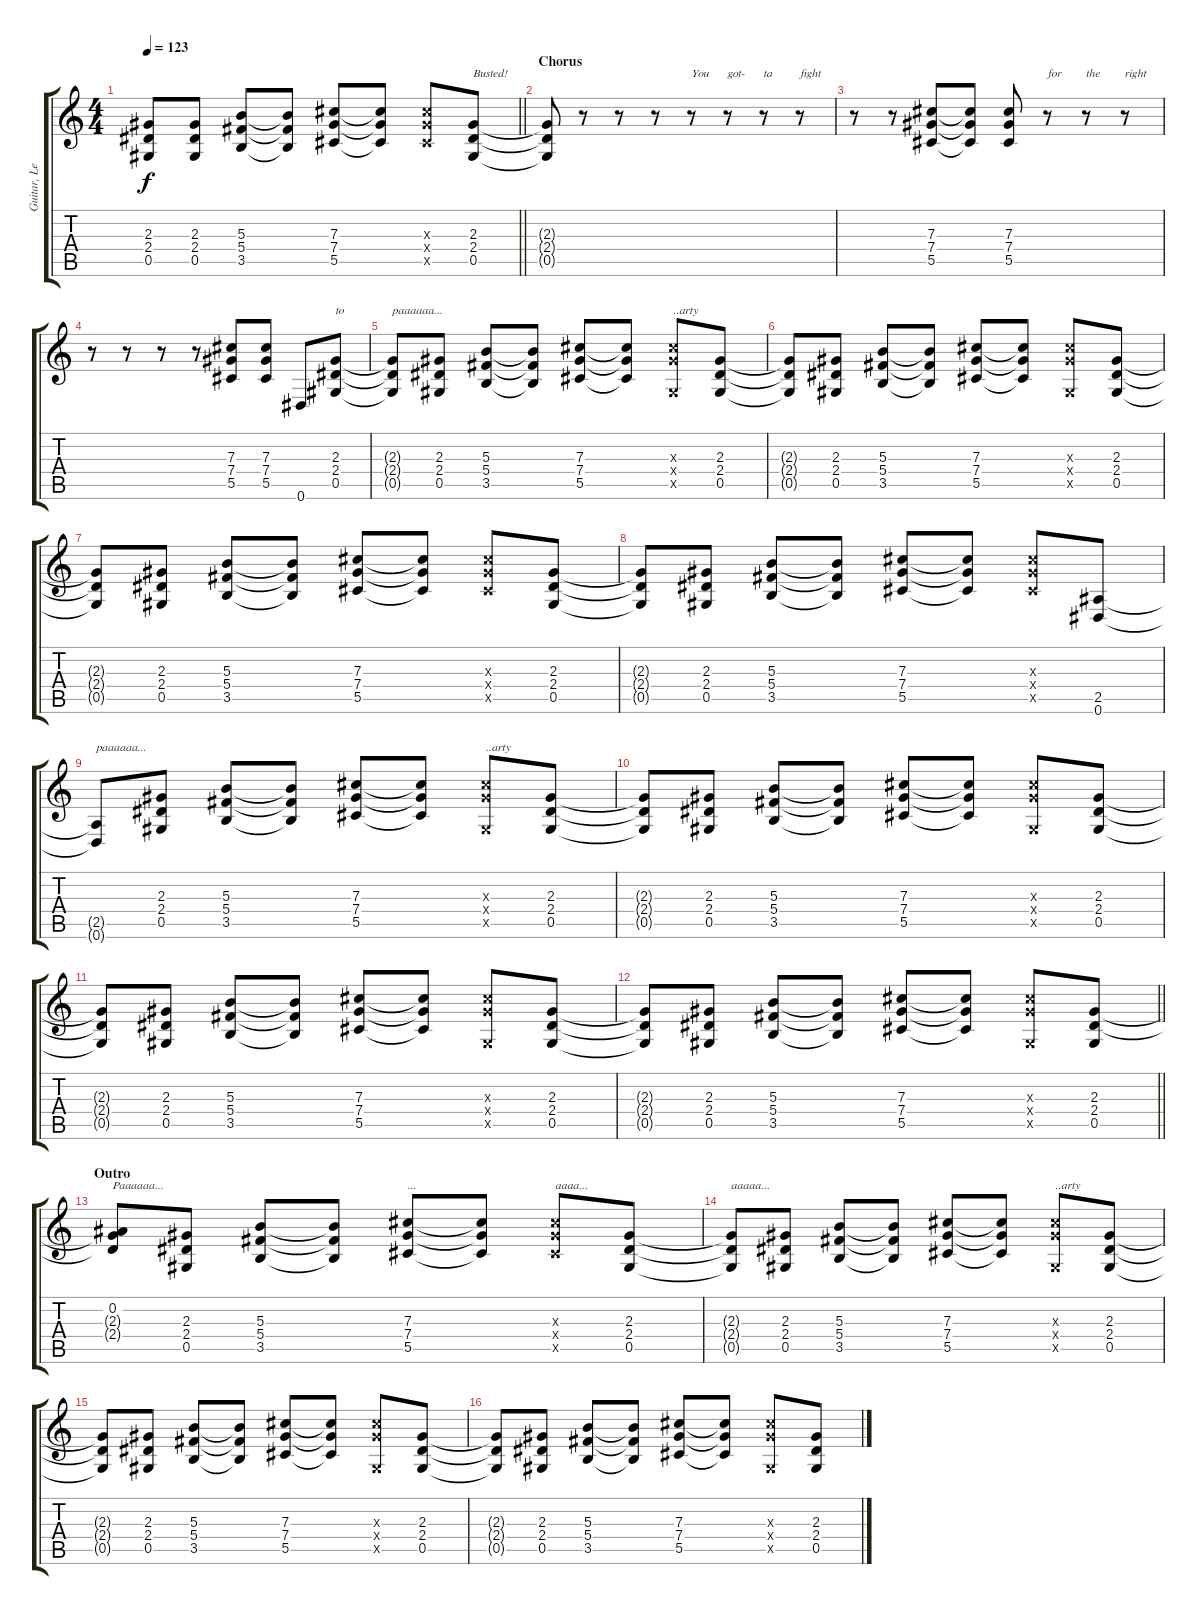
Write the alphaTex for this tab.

\track ("Guitar, Lead" "Guitar, Le") {instrument distortionguitar}
\staff {score tabs}
\tuning (Eb4 Bb3 Gb3 Db3 Ab2 Eb2) {hide}
\ts (4 4)
\tempo 123
\clef g2
\barLineRight lightlight
\ks c
(2.3{t} 2.4{t} 0.5{t}).8{dy f} (2.3 2.4 0.5).8 (5.3 5.4 3.5).8 (5.3{t} 5.4{t} 3.5{t}).8 (7.3 7.4 5.5).8 (7.3{t} 7.4{t} 5.5{t}).8 (7.3{x} 7.4{x} 5.5{x}).8 (2.3 2.4 0.5).8{txt "Busted!"} |
\section ("" "Chorus")
(2.3{t} 2.4{t} 0.5{t}).8 r.8 r.8 r.8 r.8{txt "You"} r.8{txt "got-"} r.8{txt "ta"} r.8{txt "fight"} |
r.8 r.8 (7.3 7.4 5.5).8 (7.3{t} 7.4{t} 5.5{t}).8 (7.3 7.4 5.5).8 r.8{txt "for"} r.8{txt "the"} r.8{txt "right"} |
r.8 r.8 r.8 r.8 (7.3 7.4 5.5).8 (7.3 7.4 5.5).8 0.6.8 (2.3 2.4 0.5).8{txt "to"} |
(2.3{t} 2.4{t} 0.5{t}).8{txt "paaaaaa..."} (2.3 2.4 0.5).8 (5.3 5.4 3.5).8 (5.3{t} 5.4{t} 3.5{t}).8 (7.3 7.4 5.5).8 (7.3{t} 7.4{t} 5.5{t}).8 (7.3{x} 7.4{x} 0.5{x}).8{txt "..arty"} (2.3 2.4 0.5).8 |
(2.3{t} 2.4{t} 0.5{t}).8 (2.3 2.4 0.5).8 (5.3 5.4 3.5).8 (5.3{t} 5.4{t} 3.5{t}).8 (7.3 7.4 5.5).8 (7.3{t} 7.4{t} 5.5{t}).8 (7.3{x} 7.4{x} 0.5{x}).8 (2.3 2.4 0.5).8 |
(2.3{t} 2.4{t} 0.5{t}).8 (2.3 2.4 0.5).8 (5.3 5.4 3.5).8 (5.3{t} 5.4{t} 3.5{t}).8 (7.3 7.4 5.5).8 (7.3{t} 7.4{t} 5.5{t}).8 (7.3{x} 7.4{x} 5.5{x}).8 (2.3 2.4 0.5).8 |
(2.3{t} 2.4{t} 0.5{t}).8 (2.3 2.4 0.5).8 (5.3 5.4 3.5).8 (5.3{t} 5.4{t} 3.5{t}).8 (7.3 7.4 5.5).8 (7.3{t} 7.4{t} 5.5{t}).8 (7.3{x} 7.4{x} 5.5{x}).8 (2.5 0.6).8 |
(2.5{t} 0.6{t}).8{txt "paaaaaa..."} (2.3 2.4 0.5).8 (5.3 5.4 3.5).8 (5.3{t} 5.4{t} 3.5{t}).8 (7.3 7.4 5.5).8 (7.3{t} 7.4{t} 5.5{t}).8 (7.3{x} 7.4{x} 0.5{x}).8{txt "..arty"} (2.3 2.4 0.5).8 |
(2.3{t} 2.4{t} 0.5{t}).8 (2.3 2.4 0.5).8 (5.3 5.4 3.5).8 (5.3{t} 5.4{t} 3.5{t}).8 (7.3 7.4 5.5).8 (7.3{t} 7.4{t} 5.5{t}).8 (7.3{x} 7.4{x} 0.5{x}).8 (2.3 2.4 0.5).8 |
(2.3{t} 2.4{t} 0.5{t}).8 (2.3 2.4 0.5).8 (5.3 5.4 3.5).8 (5.3{t} 5.4{t} 3.5{t}).8 (7.3 7.4 5.5).8 (7.3{t} 7.4{t} 5.5{t}).8 (7.3{x} 7.4{x} 0.5{x}).8 (2.3 2.4 0.5).8 |
\barLineRight lightlight
(2.3{t} 2.4{t} 0.5{t}).8 (2.3 2.4 0.5).8 (5.3 5.4 3.5).8 (5.3{t} 5.4{t} 3.5{t}).8 (7.3 7.4 5.5).8 (7.3{t} 7.4{t} 5.5{t}).8 (7.3{x} 7.4{x} 0.5{x}).8 (2.3 2.4 0.5).8 |
\section ("" "Outro")
(0.2 2.3{t} 2.4{t}).8{txt "Paaaaaa..."} (2.3 2.4 0.5).8 (5.3 5.4 3.5).8 (5.3{t} 5.4{t} 3.5{t}).8 (7.3 7.4 5.5).8{txt "..."} (7.3{t} 7.4{t} 5.5{t}).8 (7.3{x} 7.4{x} 5.5{x}).8{txt "aaaa..."} (2.3 2.4 0.5).8 |
(2.3{t} 2.4{t} 0.5{t}).8{txt "aaaaa..."} (2.3 2.4 0.5).8 (5.3 5.4 3.5).8 (5.3{t} 5.4{t} 3.5{t}).8 (7.3 7.4 5.5).8 (7.3{t} 7.4{t} 5.5{t}).8 (7.3{x} 7.4{x} 0.5{x}).8{txt "..arty"} (2.3 2.4 0.5).8 |
(2.3{t} 2.4{t} 0.5{t}).8 (2.3 2.4 0.5).8 (5.3 5.4 3.5).8 (5.3{t} 5.4{t} 3.5{t}).8 (7.3 7.4 5.5).8 (7.3{t} 7.4{t} 5.5{t}).8 (7.3{x} 7.4{x} 0.5{x}).8 (2.3 2.4 0.5).8 |
(2.3{t} 2.4{t} 0.5{t}).8 (2.3 2.4 0.5).8 (5.3 5.4 3.5).8 (5.3{t} 5.4{t} 3.5{t}).8 (7.3 7.4 5.5).8 (7.3{t} 7.4{t} 5.5{t}).8 (7.3{x} 7.4{x} 0.5{x}).8 (2.3 2.4 0.5).8
